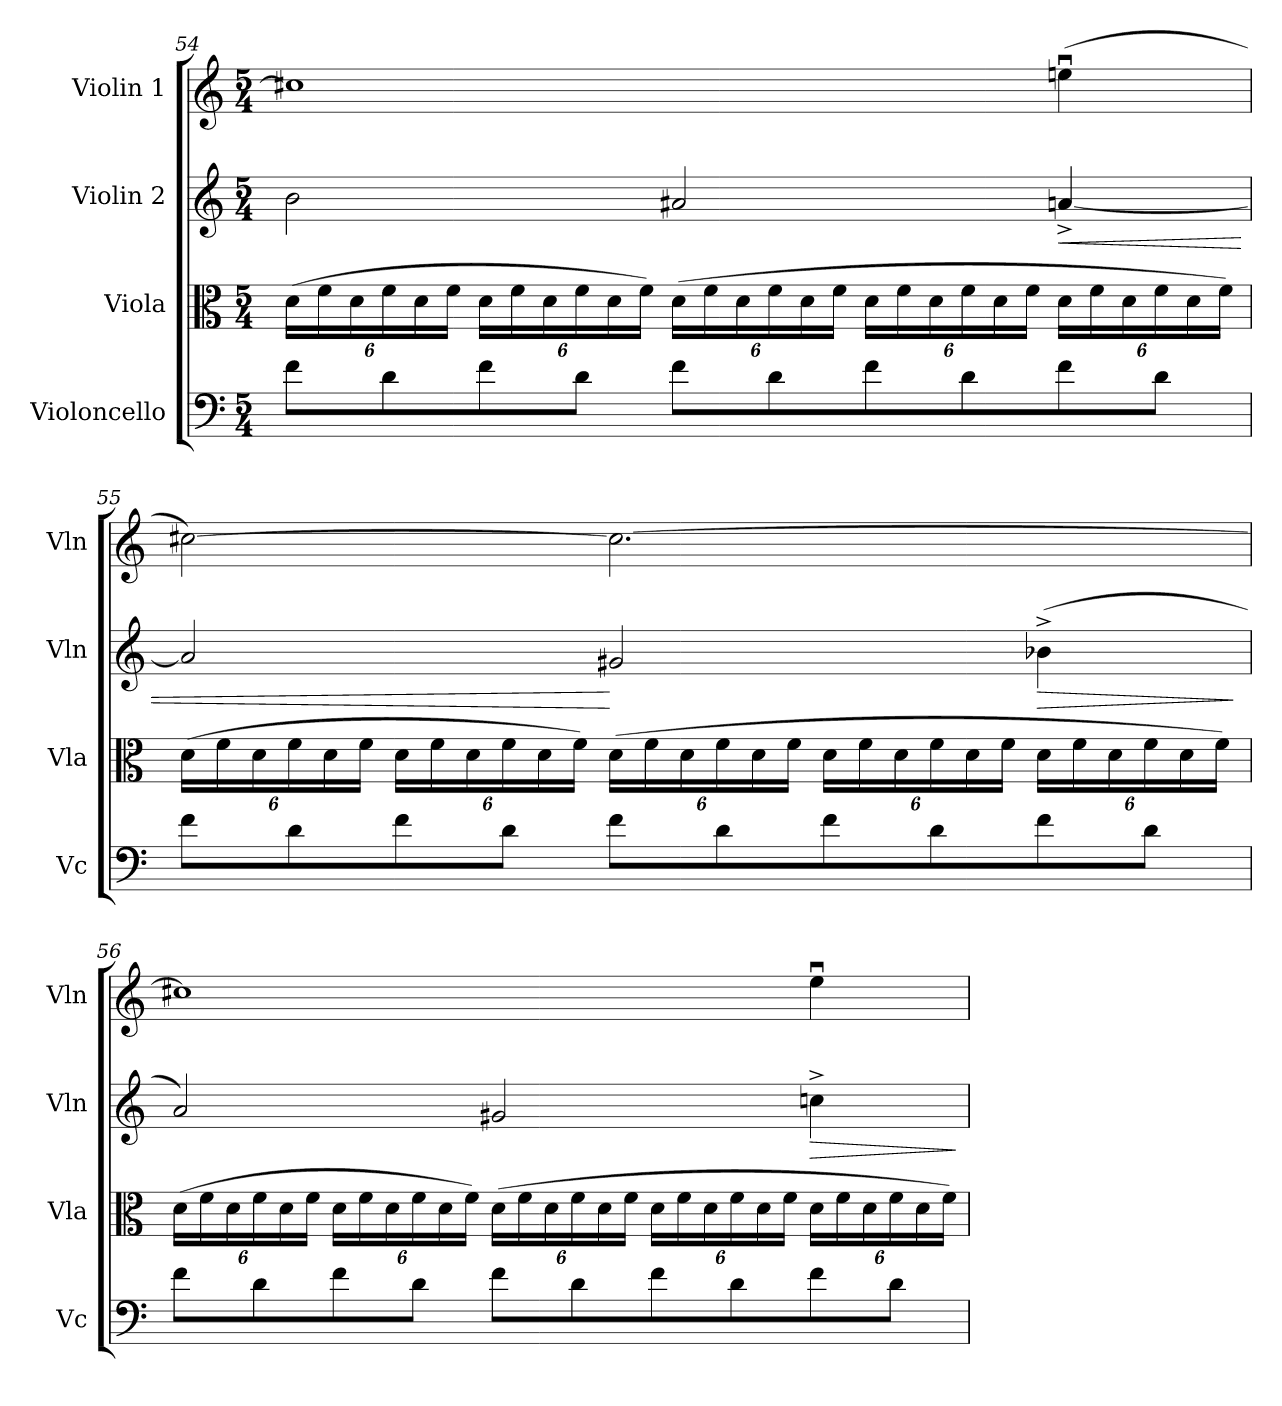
**kern	**kern	**kern	**dynam	**kern
*part4	*part3	*part2	*part2	*part1
*staff4	*staff3	*staff2	*staff2	*staff1
*I"Violoncello	*I"Viola	*I"Violin 2	*	*I"Violin 1
*I'Vc	*I'Vla	*I'Vln	*	*I'Vln
!!LO:LB:g=z
*clefF4	*clefC3	*clefG2	*	*clefG2
*k[]	*k[]	*k[]	*	*k[]
*M5/4	*M5/4	*M5/4	*	*M5/4
=54	=54	=54	=54	=54
8f\L	(24d\LL	2b\	.	1cc#X]
.	24f\	.	.	.
.	24d\	.	.	.
8d\	24f\	.	.	.
.	24d\	.	.	.
.	24f\JJ	.	.	.
8f\	24d\LL	.	.	.
.	24f\	.	.	.
.	24d\	.	.	.
8d\J	24f\	.	.	.
.	24d\	.	.	.
.	24f\JJ)	.	.	.
8f\L	(24d\LL	2a#X/	.	.
.	24f\	.	.	.
.	24d\	.	.	.
8d\	24f\	.	.	.
.	24d\	.	.	.
.	24f\JJ	.	.	.
8f\	24d\LL	.	.	.
.	24f\	.	.	.
.	24d\	.	.	.
8d\	24f\	.	.	.
.	24d\	.	.	.
.	24f\JJ	.	.	.
!	!	!	!LO:HP:b	!
8f\	24d\LL	[4an^/	<	(4eenu\
.	24f\	.	.	.
.	24d\	.	.	.
8d\J	24f\	.	.	.
.	24d\	.	.	.
.	24f\JJ)	.	.	.
!!LO:LB:g=z
=55	=55	=55	=55	=55
8f\L	(24d\LL	2a/]	.	[2cc#X\)
.	24f\	.	.	.
.	24d\	.	.	.
8d\	24f\	.	.	.
.	24d\	.	.	.
.	24f\JJ	.	.	.
8f\	24d\LL	.	.	.
.	24f\	.	.	.
.	24d\	.	.	.
8d\J	24f\	.	.	.
.	24d\	.	.	.
.	24f\JJ)	.	.	.
8f\L	(24d\LL	2g#X/	[	2.cc#\_
.	24f\	.	.	.
.	24d\	.	.	.
8d\	24f\	.	.	.
.	24d\	.	.	.
.	24f\JJ	.	.	.
8f\	24d\LL	.	.	.
.	24f\	.	.	.
.	24d\	.	.	.
8d\	24f\	.	.	.
.	24d\	.	.	.
.	24f\JJ	.	.	.
!	!	!	!LO:HP:b	!
8f\	24d\LL	(4b-X^\	>	.
.	24f\	.	.	.
.	24d\	.	.	.
8d\J	24f\	.	.	.
.	24d\	.	.	.
.	24f\JJ)	.	.	.
.	.	.	]	.
!!LO:LB:g=z
=56	=56	=56	=56	=56
8f\L	(24d\LL	2a/)	.	1cc#X]
.	24f\	.	.	.
.	24d\	.	.	.
8d\	24f\	.	.	.
.	24d\	.	.	.
.	24f\JJ	.	.	.
8f\	24d\LL	.	.	.
.	24f\	.	.	.
.	24d\	.	.	.
8d\J	24f\	.	.	.
.	24d\	.	.	.
.	24f\JJ)	.	.	.
8f\L	(24d\LL	2g#X/	.	.
.	24f\	.	.	.
.	24d\	.	.	.
8d\	24f\	.	.	.
.	24d\	.	.	.
.	24f\JJ	.	.	.
8f\	24d\LL	.	.	.
.	24f\	.	.	.
.	24d\	.	.	.
8d\	24f\	.	.	.
.	24d\	.	.	.
.	24f\JJ	.	.	.
!	!	!	!LO:HP:b	!
8f\	24d\LL	4ccn^\	>	4eeu\
.	24f\	.	.	.
.	24d\	.	.	.
8d\J	24f\	.	.	.
.	24d\	.	.	.
.	24f\JJ)	.	.	.
.	.	.	]	.
=	=	=	=	=
*-	*-	*-	*-	*-
